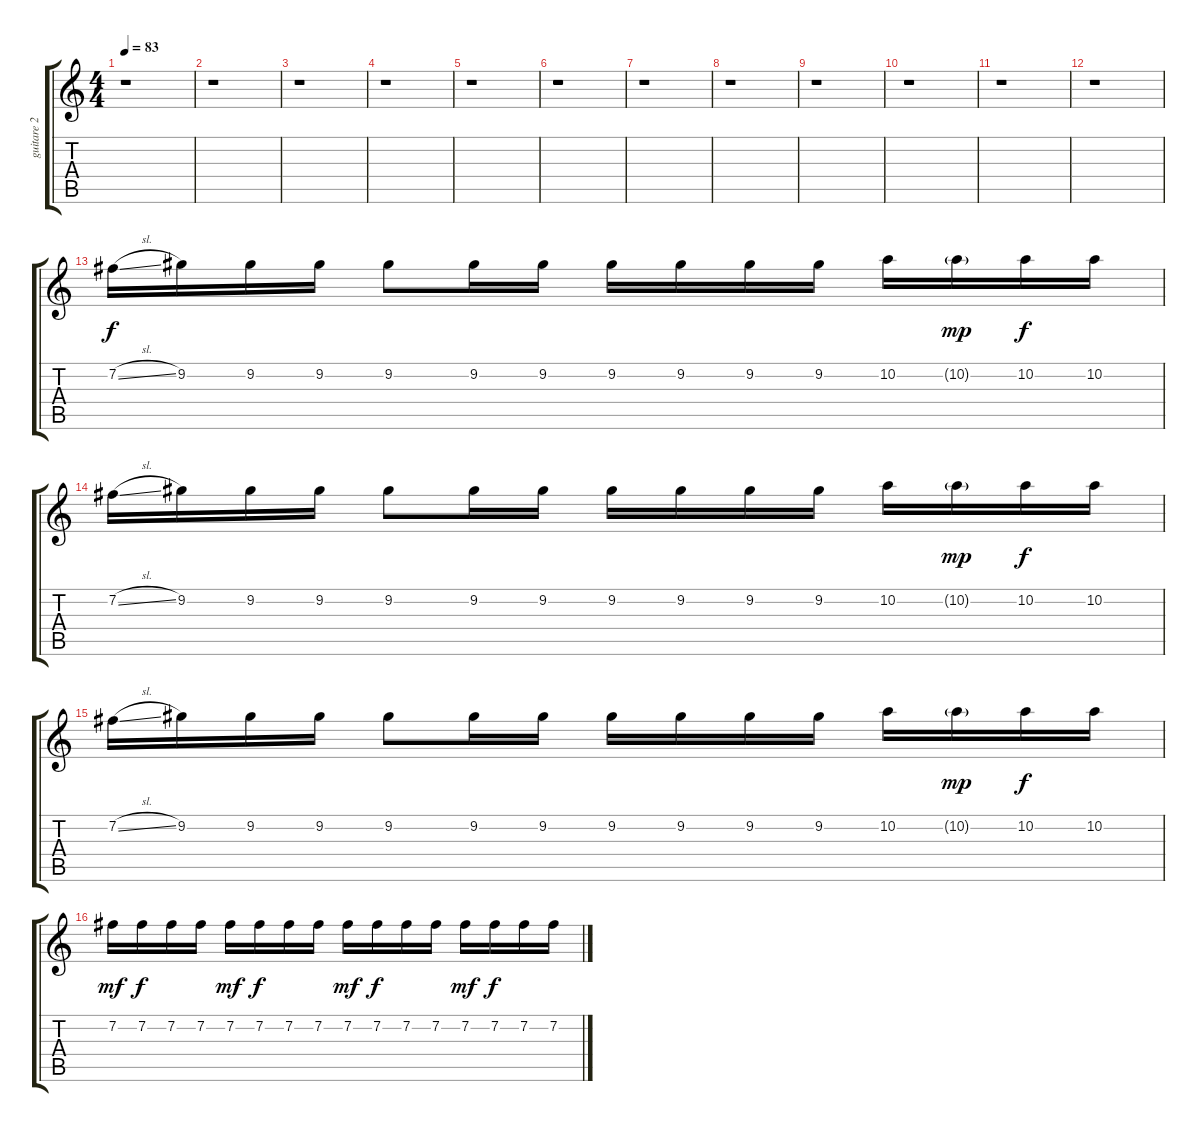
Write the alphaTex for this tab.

\track ("guitare 2 Ga." "guitare 2 ") {instrument acousticguitarnylon}
\staff {score tabs}
\tuning (E4 B3 G3 D3 A2 E2) {hide}
\ts (4 4)
\tempo 83
\clef g2
\ks c
r.1{dy f instrument acousticguitarnylon} |
r.1 |
r.1 |
r.1 |
r.1 |
r.1 |
r.1 |
r.1 |
r.1 |
r.1 |
r.1 |
r.1 |
7.2{sl}.16 9.2.16 9.2.16 9.2.16 9.2.8 9.2.16 9.2.16 9.2.16 9.2.16 9.2.16 9.2.16 10.2.16 10.2{g}.16{dy mp} 10.2.16{dy f} 10.2.16 |
7.2{sl}.16 9.2.16 9.2.16 9.2.16 9.2.8 9.2.16 9.2.16 9.2.16 9.2.16 9.2.16 9.2.16 10.2.16 10.2{g}.16{dy mp} 10.2.16{dy f} 10.2.16 |
7.2{sl}.16 9.2.16 9.2.16 9.2.16 9.2.8 9.2.16 9.2.16 9.2.16 9.2.16 9.2.16 9.2.16 10.2.16 10.2{g}.16{dy mp} 10.2.16{dy f} 10.2.16 |
7.2.16{dy mf} 7.2.16{dy f} 7.2.16 7.2.16 7.2.16{dy mf} 7.2.16{dy f} 7.2.16 7.2.16 7.2.16{dy mf} 7.2.16{dy f} 7.2.16 7.2.16 7.2.16{dy mf} 7.2.16{dy f} 7.2.16 7.2.16
